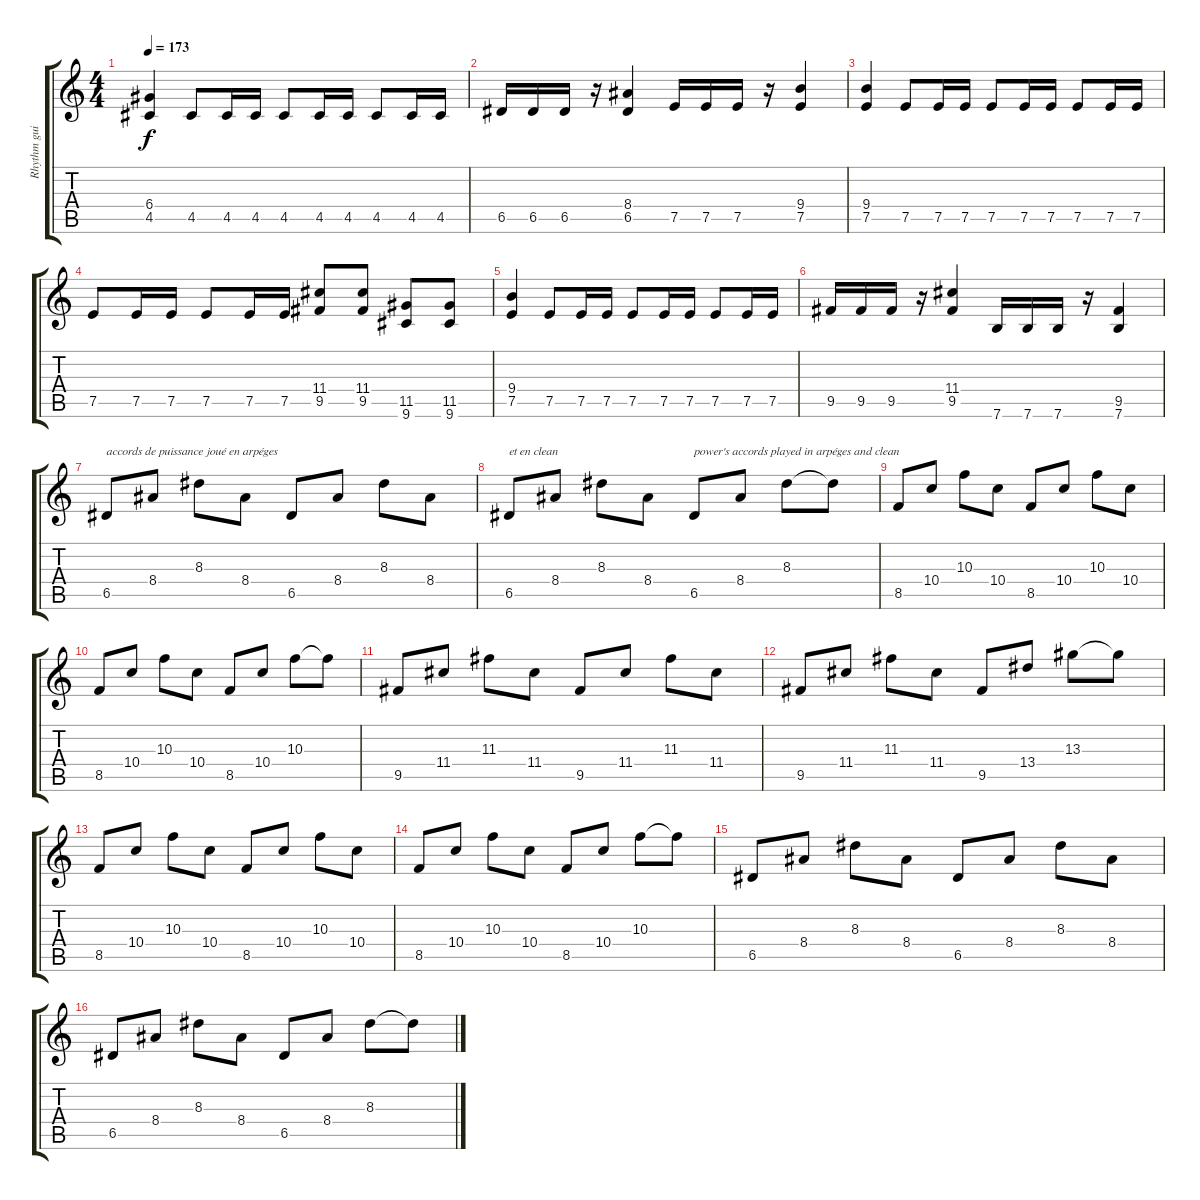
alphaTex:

\track ("Rhythm guitar" "Rhythm gui") {instrument distortionguitar}
\staff {score tabs}
\tuning (E4 B3 G3 D3 A2 E2) {hide}
\ts (4 4)
\tempo 173
\clef g2
\ks c
(6.4 4.5).4{dy f} 4.5.8 4.5.16 4.5.16 4.5.8 4.5.16 4.5.16 4.5.8 4.5.16 4.5.16 |
6.5.16 6.5.16 6.5.16 r.16 (8.4 6.5).4 7.5.16 7.5.16 7.5.16 r.16 (9.4 7.5).4 |
(9.4 7.5).4 7.5.8 7.5.16 7.5.16 7.5.8 7.5.16 7.5.16 7.5.8 7.5.16 7.5.16 |
7.5.8 7.5.16 7.5.16 7.5.8 7.5.16 7.5.16 (11.4 9.5).8 (11.4 9.5).8 (11.5 9.6).8 (11.5 9.6).8 |
(9.4 7.5).4 7.5.8 7.5.16 7.5.16 7.5.8 7.5.16 7.5.16 7.5.8 7.5.16 7.5.16 |
9.5.16 9.5.16 9.5.16 r.16 (11.4 9.5).4 7.6.16 7.6.16 7.6.16 r.16 (9.5 7.6).4 |
6.5.8{txt "accords de puissance joué en arpéges"} 8.4.8 8.3.8 8.4.8 6.5.8 8.4.8 8.3.8 8.4.8 |
6.5.8{txt "et en clean"} 8.4.8 8.3.8 8.4.8 6.5.8{txt "power's accords played in arpéges and clean"} 8.4.8 8.3.8 8.3{t}.8 |
8.5.8 10.4.8 10.3.8 10.4.8 8.5.8 10.4.8 10.3.8 10.4.8 |
8.5.8 10.4.8 10.3.8 10.4.8 8.5.8 10.4.8 10.3.8 10.3{t}.8 |
9.5.8 11.4.8 11.3.8 11.4.8 9.5.8 11.4.8 11.3.8 11.4.8 |
9.5.8 11.4.8 11.3.8 11.4.8 9.5.8 13.4.8 13.3.8 13.3{t}.8 |
8.5.8 10.4.8 10.3.8 10.4.8 8.5.8 10.4.8 10.3.8 10.4.8 |
8.5.8 10.4.8 10.3.8 10.4.8 8.5.8 10.4.8 10.3.8 10.3{t}.8 |
6.5.8 8.4.8 8.3.8 8.4.8 6.5.8 8.4.8 8.3.8 8.4.8 |
6.5.8 8.4.8 8.3.8 8.4.8 6.5.8 8.4.8 8.3.8 8.3{t}.8
